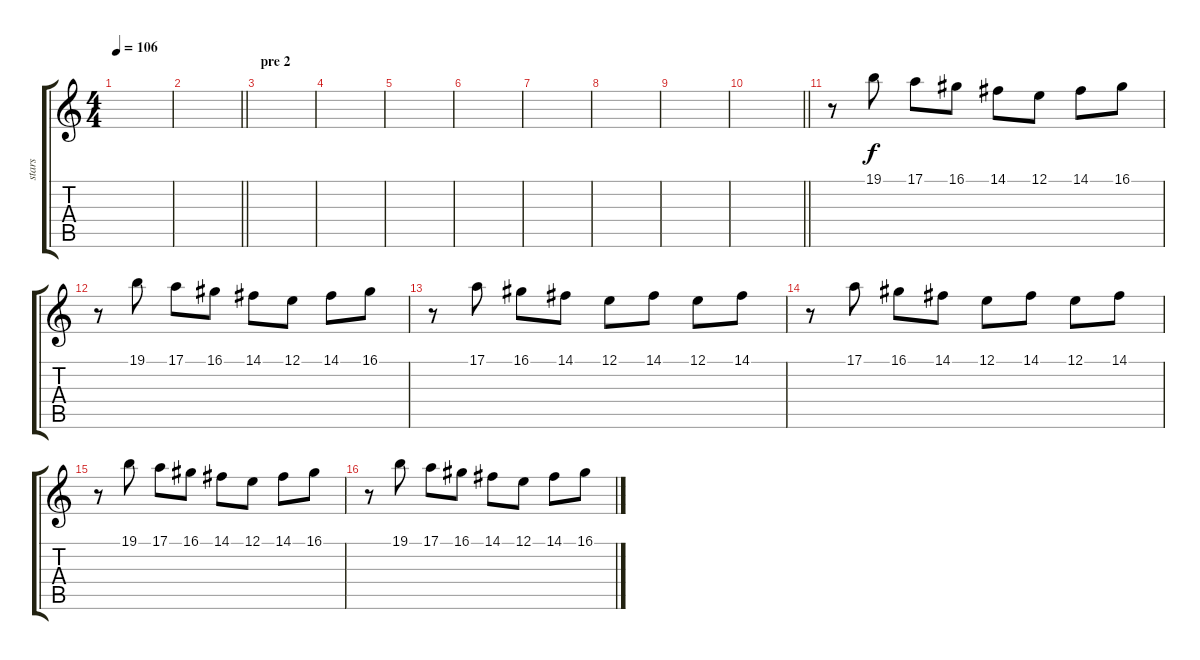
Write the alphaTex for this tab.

\track ("stars" "stars") {instrument dulcimer}
\staff {score tabs}
\tuning (E4 B3 G3 D3 A2 E2) {hide}
\ts (4 4)
\tempo 106
\clef g2
\ks c
|
\barLineRight lightlight
|
\section ("" "pre 2")
|
|
|
|
|
|
|
\barLineRight lightlight
|
r.8 19.1.8 17.1.8 16.1.8 14.1.8 12.1.8 14.1.8 16.1.8 |
r.8 19.1.8 17.1.8 16.1.8 14.1.8 12.1.8 14.1.8 16.1.8 |
r.8 17.1.8 16.1.8 14.1.8 12.1.8 14.1.8 12.1.8 14.1.8 |
r.8 17.1.8 16.1.8 14.1.8 12.1.8 14.1.8 12.1.8 14.1.8 |
r.8 19.1.8 17.1.8 16.1.8 14.1.8 12.1.8 14.1.8 16.1.8 |
r.8 19.1.8 17.1.8 16.1.8 14.1.8 12.1.8 14.1.8 16.1.8
